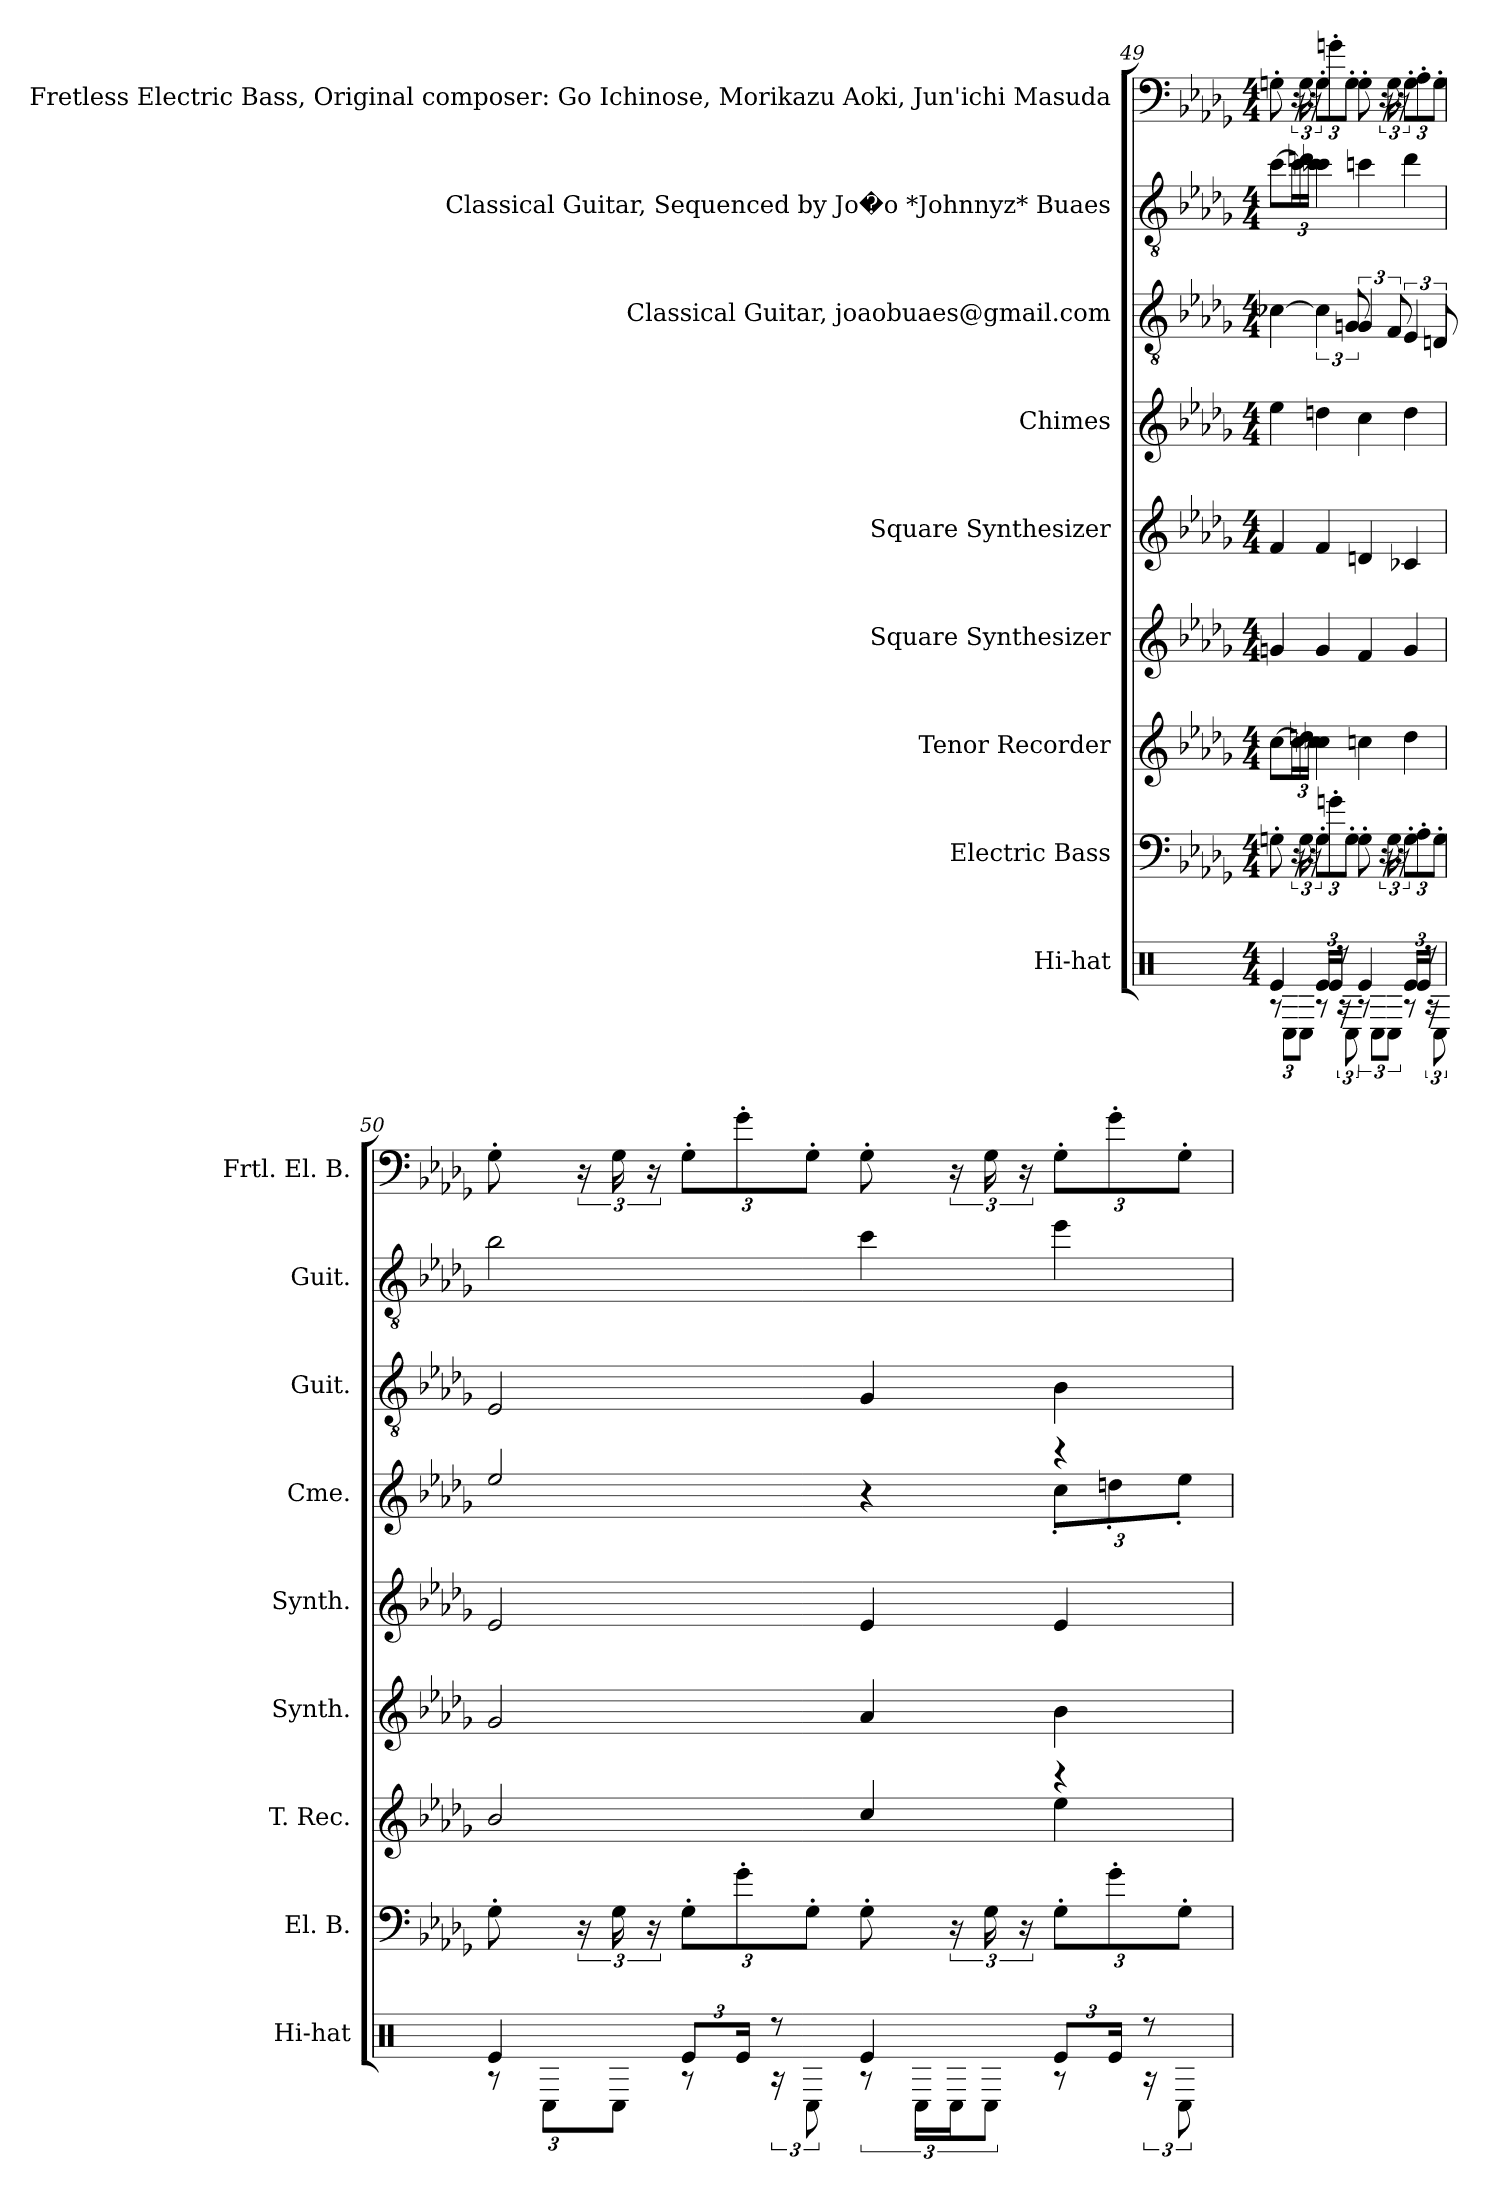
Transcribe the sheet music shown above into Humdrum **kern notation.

**kern	**kern	**kern	**kern	**kern	**kern	**kern	**kern	**kern
*part9	*part8	*part7	*part6	*part5	*part4	*part3	*part2	*part1
*staff9	*staff8	*staff7	*staff6	*staff5	*staff4	*staff3	*staff2	*staff1
*I"Hi-hat	*I"Electric Bass	*I"Tenor Recorder	*I"Square Synthesizer	*I"Square Synthesizer	*I"Chimes	*I"Classical Guitar, joaobuaes@gmail.com	*I"Classical Guitar, Sequenced by Jo�o *Johnnyz* Buaes	*I"Fretless Electric Bass, Original composer: Go Ichinose, Morikazu Aoki, Jun'ichi Masuda
*I'Hi-hat	*I'El. B.	*I'T. Rec.	*I'Synth.	*I'Synth.	*I'Cme.	*I'Guit.	*I'Guit.	*I'Frtl. El. B.
!!LO:PB:g=z
*clefX	*clefF4	*clefG2	*clefG2	*clefG2	*clefG2	*clefGv2	*clefGv2	*clefF4
*	*ITrd7c12	*	*	*	*	*	*	*ITrd7c12
*k[]	*k[b-e-a-d-g-]	*k[b-e-a-d-g-]	*k[b-e-a-d-g-]	*k[b-e-a-d-g-]	*k[b-e-a-d-g-]	*k[b-e-a-d-g-]	*k[b-e-a-d-g-]	*k[b-e-a-d-g-]
*M4/4	*M4/4	*M4/4	*M4/4	*M4/4	*M4/4	*M4/4	*M4/4	*M4/4
=49	=49	=49	=49	=49	=49	=49	=49	=49
*^	*	*	*	*	*	*	*	*
4Re/	12r	8GGn'\	[8cc\L	4gn/	4f/	4ee-\	[4c-X\	[8cc\L	8GGn'\
.	12RC\L	.	.	.	.	.	.	.	.
*	*	*	*Xbrackettup	*	*	*	*	*Xbrackettup	*
.	.	24r	24cc\L]	.	.	.	.	24cc\L]	24r
.	12RC\J	24GG\	24ddn\	.	.	.	.	24ddn\	24GG\
.	.	24r	24cc\JJ	.	.	.	.	24cc\JJ	24r
*Xbrackettup	*	*Xbrackettup	*	*	*	*	*	*	*Xbrackettup
12Re/L	8r	12GG'\L	4cc-X\	4g/	4f/	4ddn\	6c-\]	4cc-X\	12GG'\L
24Re/Jk	.	12Gn'\	.	.	.	.	.	.	12Gn'\
*	*brackettup	*	*	*	*	*	*	*	*
8r	24r	.	.	.	.	.	.	.	.
.	12RC\	12GG'\J	.	.	.	.	12Gn/	.	12GG'\J
4Re/	12r	8GG'\	4ccn\	4f/	4dn/	4cc\	6G/	4ccn\	8GG'\
.	12RC\L	.	.	.	.	.	.	.	.
*	*	*brackettup	*	*	*	*	*	*	*brackettup
.	.	24r	.	.	.	.	.	.	24r
.	12RC\J	24GG\	.	.	.	.	12F/	.	24GG\
.	.	24r	.	.	.	.	.	.	24r
*Xbrackettup	*	*Xbrackettup	*	*	*	*	*	*	*Xbrackettup
12Re/L	8r	12GG'\L	4dd\	4g/	4c-X/	4dd\	6E-/	4dd\	12GG'\L
24Re/Jk	.	12AA-'\	.	.	.	.	.	.	12AA-'\
*	*brackettup	*	*	*	*	*	*	*	*
8r	24r	.	.	.	.	.	.	.	.
.	12RC\	12GG'\J	.	.	.	.	12Dn/	.	12GG'\J
=50	=50	=50	=50	=50	=50	=50	=50	=50	=50
*	*	*	*^	*	*	*^	*	*	*
4Re/	12r	8GG-'\	2b-/	2.ryy	2g-/	2e-/	2ee-/	2.ryy	2E-/	2b-\	8GG-'\
.	12RC\L	.	.	.	.	.	.	.	.	.	.
*	*	*brackettup	*	*	*	*	*	*	*	*	*brackettup
.	.	24r	.	.	.	.	.	.	.	.	24r
.	12RC\J	24GG-\	.	.	.	.	.	.	.	.	24GG-\
.	.	24r	.	.	.	.	.	.	.	.	24r
*Xbrackettup	*	*Xbrackettup	*	*	*	*	*	*	*	*	*Xbrackettup
12Re/L	8r	12GG-'\L	.	.	.	.	.	.	.	.	12GG-'\L
24Re/Jk	.	12G-'\	.	.	.	.	.	.	.	.	12G-'\
*	*brackettup	*	*	*	*	*	*	*	*	*	*
8r	24r	.	.	.	.	.	.	.	.	.	.
.	12RC\	12GG-'\J	.	.	.	.	.	.	.	.	12GG-'\J
4Re/	12r	8GG-'\	4cc/	.	4a-/	4e-/	4r	.	4G-/	4cc\	8GG-'\
.	24RC\LL	.	.	.	.	.	.	.	.	.	.
*	*Xbrackettup	*brackettup	*	*	*	*	*	*	*	*	*brackettup
.	24RC\J	24r	.	.	.	.	.	.	.	.	24r
.	12RC\J	24GG-\	.	.	.	.	.	.	.	.	24GG-\
.	.	24r	.	.	.	.	.	.	.	.	24r
*	*	*Xbrackettup	*	*	*	*	*	*Xbrackettup	*	*	*Xbrackettup
12Re/L	8r	12GG-'\L	4r	4ee-\	4b-\	4e-/	4r	12cc'\L	4B-\	4ee-\	12GG-'\L
24Re/Jk	.	12G-'\	.	.	.	.	.	12ddn'\	.	.	12G-'\
*	*brackettup	*	*	*	*	*	*	*	*	*	*
8r	24r	.	.	.	.	.	.	.	.	.	.
.	12RC\	12GG-'\J	.	.	.	.	.	12ee-'\J	.	.	12GG-'\J
*v	*v	*	*v	*v	*	*	*v	*v	*	*	*
=	=	=	=	=	=	=	=	=
*-	*-	*-	*-	*-	*-	*-	*-	*-
